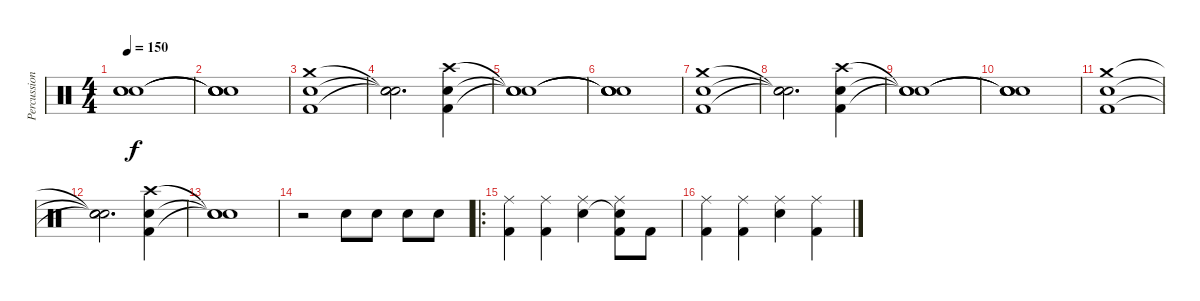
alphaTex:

\track ("Percussions" "Percussion") {instrument percussion}
\staff {score}
\articulation defaults
\ts (4 4)
\tempo 150
\clef neutral
\ks c
("Snare (hit)"{t} "Snare (hit)"{t} "Snare (hit)"{t}).1{dy f} |
("Snare (hit)"{t} "Snare (hit)"{t} "Snare (hit)"{t} "Snare (hit)").1 |
("Crash medium (hit)" "Electric Snare (hit)" "Kick (hit) 2").1 |
("Snare (hit)"{t} "Snare (hit)"{t} "Snare (hit)"{t}).2{d} ("Crash high (hit)" "Electric Snare (hit)" "Kick (hit) 2").4 |
("Snare (hit)"{t} "Snare (hit)"{t} "Snare (hit)"{t}).1 |
("Snare (hit)"{t} "Snare (hit)"{t} "Snare (hit)"{t} "Snare (hit)").1 |
("Crash medium (hit)" "Electric Snare (hit)" "Kick (hit) 2").1 |
("Snare (hit)"{t} "Snare (hit)"{t} "Snare (hit)"{t}).2{d} ("Crash high (hit)" "Electric Snare (hit)" "Kick (hit) 2").4 |
("Snare (hit)"{t} "Snare (hit)"{t} "Snare (hit)"{t}).1 |
("Snare (hit)"{t} "Snare (hit)"{t} "Snare (hit)"{t} "Snare (hit)").1 |
("Crash medium (hit)" "Electric Snare (hit)" "Kick (hit) 2").1 |
("Snare (hit)"{t} "Snare (hit)"{t} "Snare (hit)"{t}).2{d} ("Crash high (hit)" "Electric Snare (hit)" "Kick (hit) 2").4 |
("Snare (hit)"{t} "Snare (hit)"{t} "Snare (hit)"{t}).1 |
r.2 "Electric Snare (hit)".8 "Electric Snare (hit)".8 "Electric Snare (hit)".8 "Electric Snare (hit)".8 |
\ro
("Ride (middle)" "Kick (hit) 2").4 ("Ride (middle)" "Kick (hit) 2").4 ("Ride (middle)" "Electric Snare (hit)").4 ("Ride (middle)" "Snare (hit)"{t} "Kick (hit) 2").8 "Kick (hit) 2".8 |
("Ride (middle)" "Kick (hit) 2").4 ("Ride (middle)" "Kick (hit) 2").4 ("Ride (middle)" "Electric Snare (hit)").4 ("Ride (middle)" "Kick (hit) 2").4
